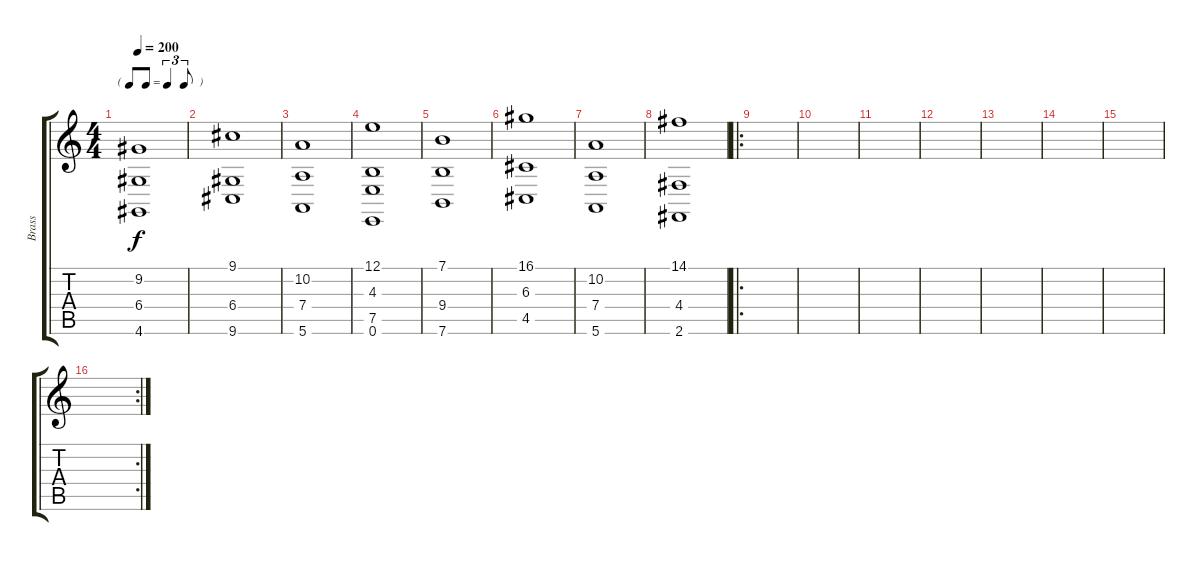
\track ("Brass" "Brass") {instrument brasssection}
\staff {score tabs}
\tuning (E4 B3 G3 D3 A2 E2) {hide}
\ts (4 4)
\tf triplet8th
\tempo 200
\clef g2
\ks c
(9.2 6.4 4.6).1{dy f} |
(9.1 6.4 9.6).1 |
(10.2 7.4 5.6).1 |
(12.1 4.3 7.5 0.6).1 |
(7.1 9.4 7.6).1 |
(16.1 6.3 4.5).1 |
(10.2 7.4 5.6).1 |
(14.1 4.4 2.6).1 |
\ro
|
|
|
|
|
|
|
\rc 2
